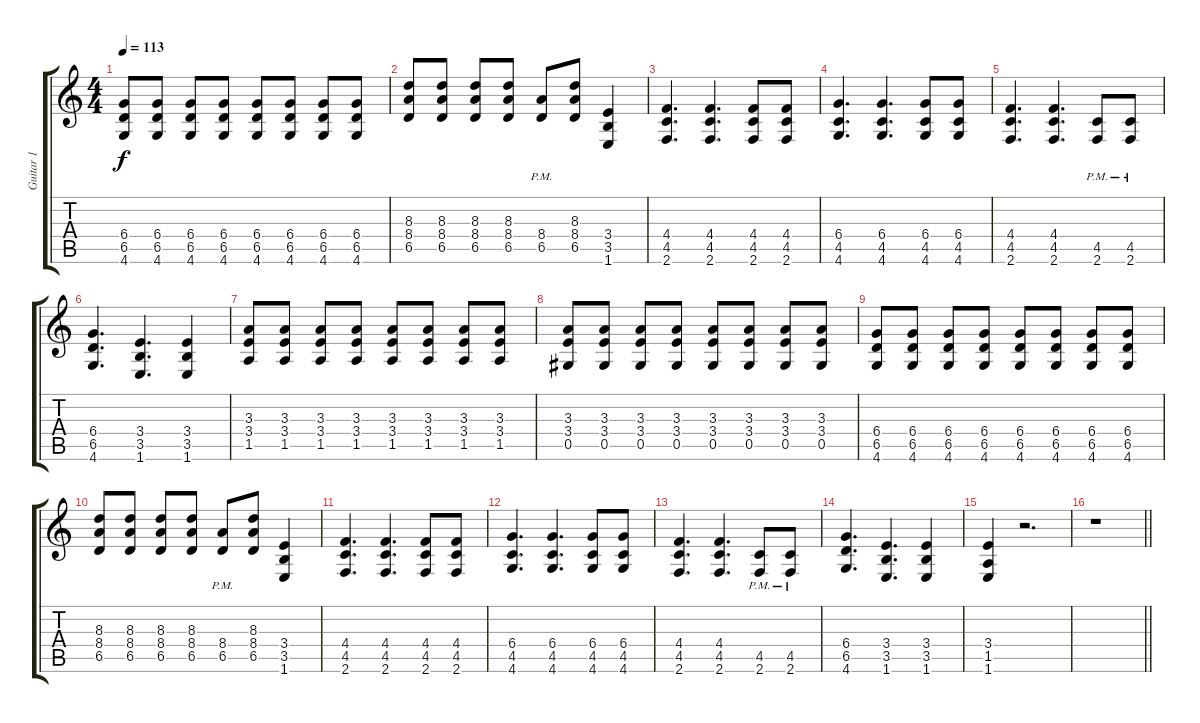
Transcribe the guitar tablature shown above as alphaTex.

\track ("Guitar 1" "Guitar 1") {instrument overdrivenguitar}
\staff {score tabs}
\tuning (Eb4 Bb3 Gb3 Db3 Ab2 Eb2) {hide}
\ts (4 4)
\tempo 113
\clef g2
\ks c
(6.4 6.5 4.6).8{dy f} (6.4 6.5 4.6).8 (6.4 6.5 4.6).8 (6.4 6.5 4.6).8 (6.4 6.5 4.6).8 (6.4 6.5 4.6).8 (6.4 6.5 4.6).8 (6.4 6.5 4.6).8 |
(8.3 8.4 6.5).8 (8.3 8.4 6.5).8 (8.3 8.4 6.5).8 (8.3 8.4 6.5).8 (8.4{pm} 6.5{pm}).8 (8.3 8.4 6.5).8 (3.4 3.5 1.6).4 |
(4.4 4.5 2.6).4{d} (4.4 4.5 2.6).4{d} (4.4 4.5 2.6).8 (4.4 4.5 2.6).8 |
(6.4 4.5 4.6).4{d} (6.4 4.5 4.6).4{d} (6.4 4.5 4.6).8 (6.4 4.5 4.6).8 |
(4.4 4.5 2.6).4{d} (4.4 4.5 2.6).4{d} (4.5{pm} 2.6{pm}).8 (4.5{pm} 2.6{pm}).8 |
(6.4 6.5 4.6).4{d} (3.4 3.5 1.6).4{d} (3.4 3.5 1.6).4 |
(3.3 3.4 1.5).8 (3.3 3.4 1.5).8 (3.3 3.4 1.5).8 (3.3 3.4 1.5).8 (3.3 3.4 1.5).8 (3.3 3.4 1.5).8 (3.3 3.4 1.5).8 (3.3 3.4 1.5).8 |
(3.3 3.4 0.5).8 (3.3 3.4 0.5).8 (3.3 3.4 0.5).8 (3.3 3.4 0.5).8 (3.3 3.4 0.5).8 (3.3 3.4 0.5).8 (3.3 3.4 0.5).8 (3.3 3.4 0.5).8 |
(6.4 6.5 4.6).8 (6.4 6.5 4.6).8 (6.4 6.5 4.6).8 (6.4 6.5 4.6).8 (6.4 6.5 4.6).8 (6.4 6.5 4.6).8 (6.4 6.5 4.6).8 (6.4 6.5 4.6).8 |
(8.3 8.4 6.5).8 (8.3 8.4 6.5).8 (8.3 8.4 6.5).8 (8.3 8.4 6.5).8 (8.4{pm} 6.5{pm}).8 (8.3 8.4 6.5).8 (3.4 3.5 1.6).4 |
(4.4 4.5 2.6).4{d} (4.4 4.5 2.6).4{d} (4.4 4.5 2.6).8 (4.4 4.5 2.6).8 |
(6.4 4.5 4.6).4{d} (6.4 4.5 4.6).4{d} (6.4 4.5 4.6).8 (6.4 4.5 4.6).8 |
(4.4 4.5 2.6).4{d} (4.4 4.5 2.6).4{d} (4.5{pm} 2.6{pm}).8 (4.5{pm} 2.6{pm}).8 |
(6.4 6.5 4.6).4{d} (3.4 3.5 1.6).4{d} (3.4 3.5 1.6).4 |
(3.4 1.5 1.6).4 r.2{d} |
\barLineRight lightlight
r.1
